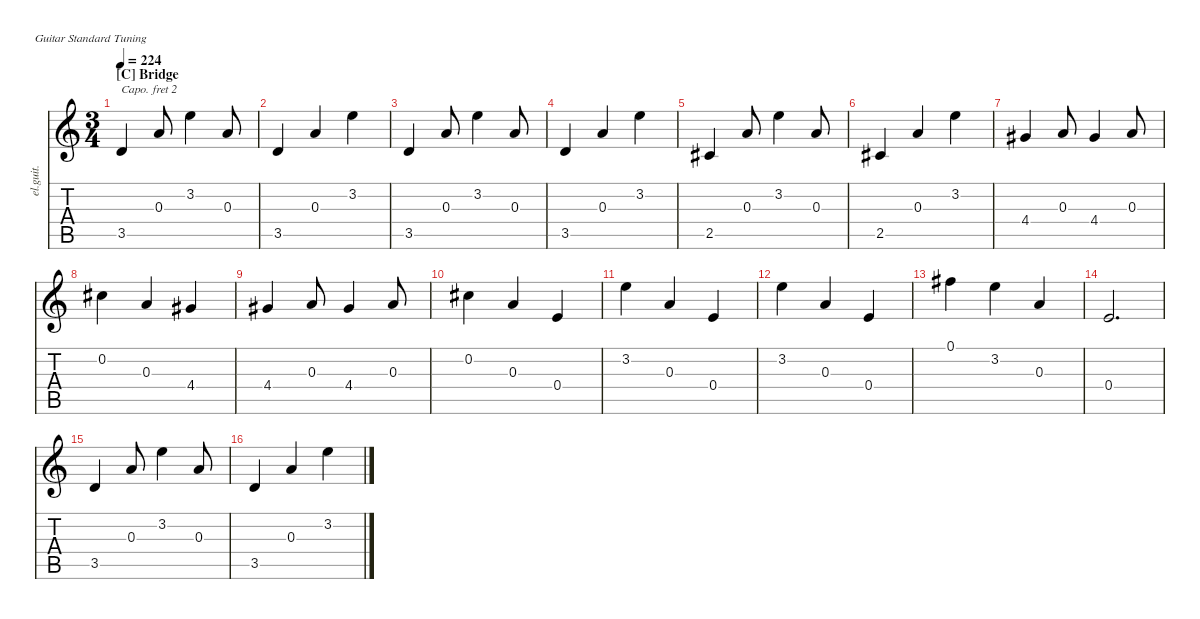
\defaultSystemsLayout 4
\hideDynamics
\bracketExtendMode nobrackets
\otherSystemsTrackNameOrientation horizontal
\track ("Clean Guitar" "el.guit.") {instrument electricguitarclean}
\staff {score tabs}
\capo 2
\tuning (E4 B3 G3 D3 A2 E2)
\ts (3 4)
\section ("C" "Bridge")
\tempo 224
\clef g2
\ks c
3.5.4{dy mf beam Up} 0.3.8{beam Up} 3.2.4{beam Down} 0.3.8{beam Up} |
3.5.4{beam Up} 0.3.4{beam Up} 3.2.4{beam Down} |
3.5.4{beam Up} 0.3.8{beam Up} 3.2.4{beam Down} 0.3.8{beam Up} |
3.5.4{beam Up} 0.3.4{beam Up} 3.2.4{beam Down} |
2.5{acc #}.4{beam Up} 0.3.8{beam Up} 3.2.4{beam Down} 0.3.8{beam Up} |
2.5{acc #}.4{beam Up} 0.3.4{beam Up} 3.2.4{beam Down} |
4.4{acc #}.4{beam Up} 0.3.8{beam Up} 4.4{acc #}.4{beam Up} 0.3.8{beam Up} |
0.2{acc #}.4{beam Down} 0.3.4{beam Up} 4.4{acc #}.4{beam Up} |
4.4{acc #}.4{beam Up} 0.3.8{beam Up} 4.4{acc #}.4{beam Up} 0.3.8{beam Up} |
0.2{acc #}.4{beam Down} 0.3.4{beam Up} 0.4.4{beam Up} |
3.2.4{beam Down} 0.3.4{beam Up} 0.4.4{beam Up} |
3.2.4{beam Down} 0.3.4{beam Up} 0.4.4{beam Up} |
0.1{acc #}.4{beam Down} 3.2.4{beam Down} 0.3.4{beam Up} |
0.4.2{d beam Up} |
3.5.4{beam Up} 0.3.8{beam Up} 3.2.4{beam Down} 0.3.8{beam Up} |
3.5.4{beam Up} 0.3.4{beam Up} 3.2.4{beam Down}
